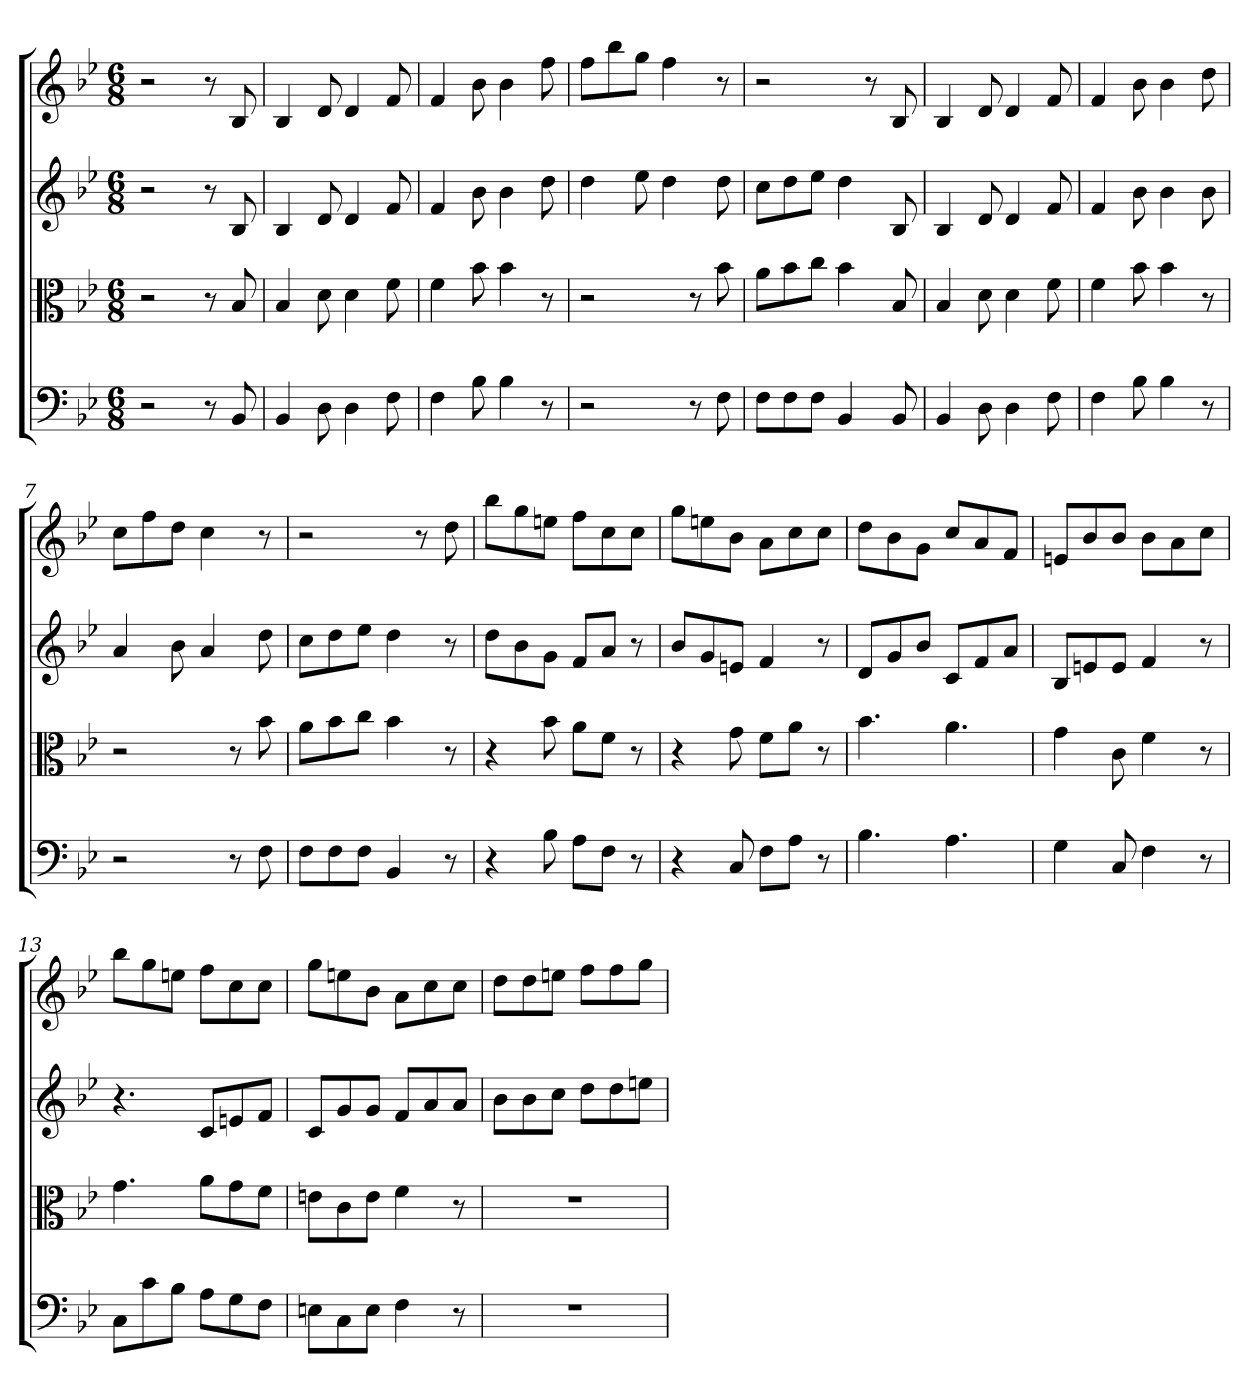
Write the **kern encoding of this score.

**kern	**kern	**kern	**kern
*part4	*part3	*part2	*part1
*staff4	*staff3	*staff2	*staff1
*clefF4	*clefC3	*	*
*k[b-e-]	*k[b-e-]	*k[b-e-]	*k[b-e-]
*B-:	*B-:	*B-:	*B-:
*M6/8	*M6/8	*M6/8	*M6/8
=	=	=	=
2r	2r	2r	2r
8r	8r	8r	8r
8BB-	8B-	8B-	8B-
=1	=1	=1	=1
4BB-	4B-	4B-	4B-
8D	8d	8d	8d
4D	4d	4d	4d
8F	8f	8f	8f
=2	=2	=2	=2
4F	4f	4f	4f
8B-	8b-	8b-	8b-
4B-	4b-	4b-	4b-
8r	8r	8dd	8ff
=3	=3	=3	=3
2r	2r	4dd	8ffL
.	.	.	8bb-
.	.	8ee-	8ggJ
.	.	4dd	4ff
8r	8r	.	.
8F	8b-	8dd	8r
=4	=4	=4	=4
8F\L	8a\L	8ccL	2r
8F\	8b-\	8dd	.
8F\J	8cc\J	8ee-J	.
4BB-	4b-	4dd	.
.	.	.	8r
8BB-	8B-	8B-	8B-
=5	=5	=5	=5
4BB-	4B-	4B-	4B-
8D	8d	8d	8d
4D	4d	4d	4d
8F	8f	8f	8f
=6	=6	=6	=6
4F	4f	4f	4f
8B-	8b-	8b-	8b-
4B-	4b-	4b-	4b-
8r	8r	8b-	8dd
=7	=7	=7	=7
2r	2r	4a	8ccL
.	.	.	8ff
.	.	8b-	8ddJ
.	.	4a	4cc
8r	8r	.	.
8F	8b-	8dd	8r
=8	=8	=8	=8
8F\L	8a\L	8ccL	2r
8F\	8b-\	8dd	.
8F\J	8cc\J	8ee-J	.
4BB-	4b-	4dd	.
.	.	.	8r
8r	8r	8r	8dd
=9	=9	=9	=9
4r	4r	8ddL	8bb-L
.	.	8b-	8gg
8B-	8b-	8gJ	8eenJ
8A\L	8a\L	8fL	8ffL
8F\J	8f\J	8aJ	8cc
8r	8r	8r	8ccJ
=10	=10	=10	=10
4r	4r	8b-L	8ggL
.	.	8g	8een
8C	8g	8enJ	8b-J
8F\L	8f\L	4f	8aL
8A\J	8a\J	.	8cc
8r	8r	8r	8ccJ
=11	=11	=11	=11
4.B-	4.b-	8dL	8ddL
.	.	8g	8b-
.	.	8b-J	8gJ
4.A	4.a	8cL	8ccL
.	.	8f	8a
.	.	8aJ	8fJ
=12	=12	=12	=12
4G	4g	8B-L	8enL
.	.	8en	8b-
8C	8c	8eJ	8b-J
4F	4f	4f	8b-L
.	.	.	8a
8r	8r	8r	8ccJ
=13	=13	=13	=13
8C\L	4.g	4.r	8bb-L
8c\	.	.	8gg
8B-\J	.	.	8eenJ
8A\L	8a\L	8cL	8ffL
8G\	8g\	8en	8cc
8F\J	8f\J	8fJ	8ccJ
=14	=14	=14	=14
8En\L	8en\L	8cL	8ggL
8C\	8c\	8g	8een
8E\J	8e\J	8gJ	8b-J
4F	4f	8fL	8aL
.	.	8a	8cc
8r	8r	8aJ	8ccJ
=15	=15	=15	=15
2.r	2.r	8b-L	8ddL
.	.	8b-	8dd
.	.	8ccJ	8eenJ
.	.	8ddL	8ffL
.	.	8dd	8ff
.	.	8eenJ	8ggJ
=	=	=	=
*-	*-	*-	*-
